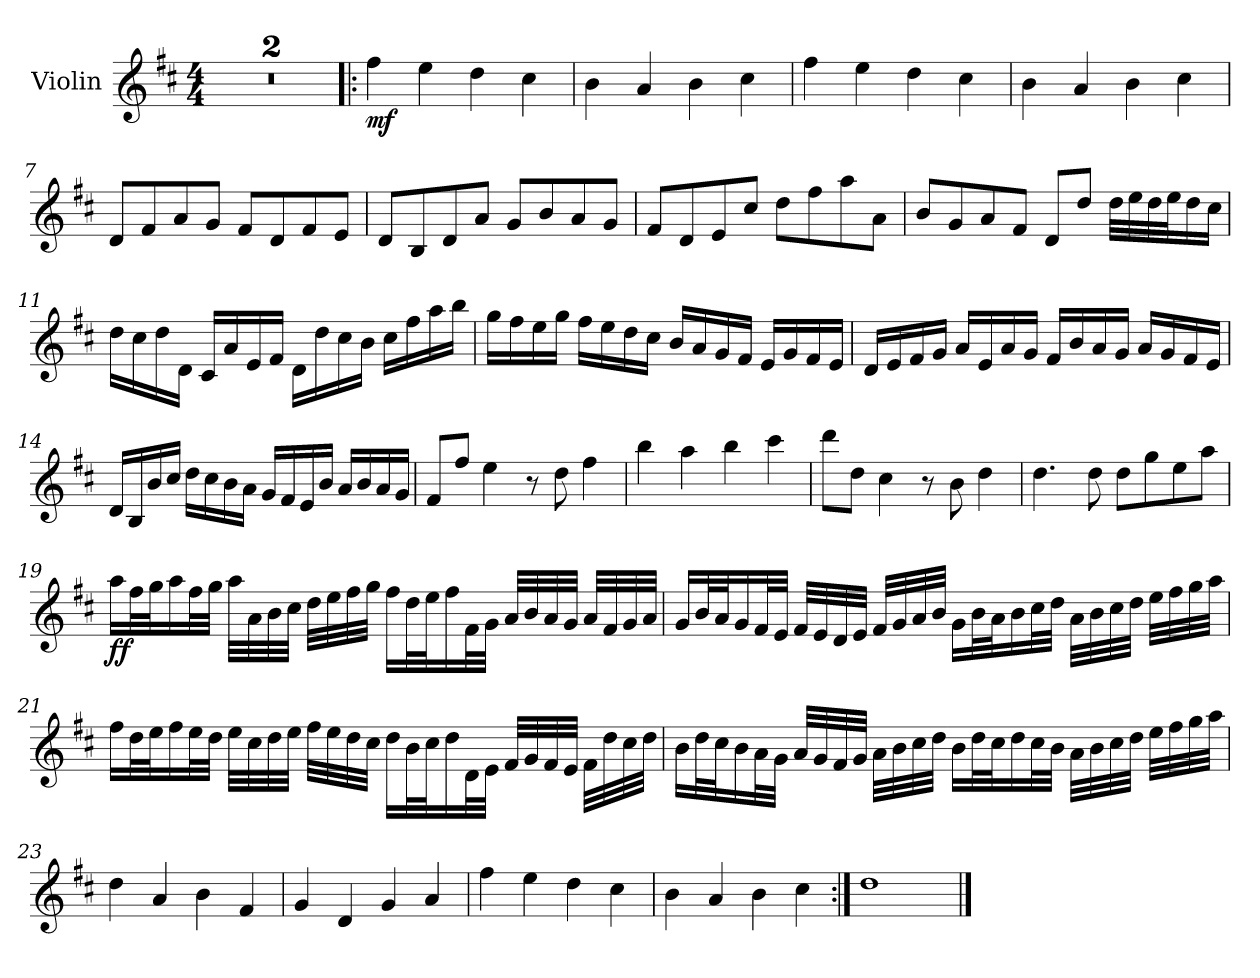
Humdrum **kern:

**kern	**dynam
*part1	*part1
*staff1	*staff1
*I"Violin	*
*I'Vln.	*
*clefG2	*
*k[f#c#]	*
*D:	*
*M4/4	*
=1	=1
1r	.
=2	=2
1r	.
=3!|:	=3!|:
!	!LO:DY:b
4ff#\	mf
4ee\	.
4dd\	.
4cc#\	.
=4	=4
4b\	.
4a/	.
4b\	.
4cc#\	.
=5	=5
4ff#\	.
4ee\	.
4dd\	.
4cc#\	.
=6	=6
4b\	.
4a/	.
4b\	.
4cc#\	.
!!LO:LB:g=z
=7	=7
8d/L	.
8f#/	.
8a/	.
8g/J	.
8f#/L	.
8d/	.
8f#/	.
8e/J	.
=8	=8
8d/L	.
8B/	.
8d/	.
8a/J	.
8g/L	.
8b/	.
8a/	.
8g/J	.
=9	=9
8f#/L	.
8d/	.
8e/	.
8cc#/J	.
8dd\L	.
8ff#\	.
8aa\	.
8a\J	.
=10	=10
8b/L	.
8g/	.
8a/	.
8f#/J	.
8d/L	.
8dd/J	.
32dd\LLL	.
32ee\	.
32dd\	.
32ee\J	.
16dd\	.
16cc#\JJ	.
!!LO:LB:g=z
=11	=11
16dd\LL	.
16cc#\	.
16dd\	.
16d\JJ	.
16c#/LL	.
16a/	.
16e/	.
16f#/JJ	.
16d\LL	.
16dd\	.
16cc#\	.
16b\JJ	.
16cc#\LL	.
16ff#\	.
16aa\	.
16bb\JJ	.
=12	=12
16gg\LL	.
16ff#\	.
16ee\	.
16gg\JJ	.
16ff#\LL	.
16ee\	.
16dd\	.
16cc#\JJ	.
16b/LL	.
16a/	.
16g/	.
16f#/JJ	.
16e/LL	.
16g/	.
16f#/	.
16e/JJ	.
=13	=13
16d/LL	.
16e/	.
16f#/	.
16g/JJ	.
16a/LL	.
16e/	.
16a/	.
16g/JJ	.
16f#/LL	.
16b/	.
16a/	.
16g/JJ	.
16a/LL	.
16g/	.
16f#/	.
16e/JJ	.
!!LO:LB:g=z
=14	=14
16d/LL	.
16B/	.
16b/	.
16cc#/JJ	.
16dd\LL	.
16cc#\	.
16b\	.
16a\JJ	.
16g/LL	.
16f#/	.
16e/	.
16b/JJ	.
16a/LL	.
16b/	.
16a/	.
16g/JJ	.
=15	=15
8f#/L	.
8ff#/J	.
4ee\	.
8r	.
8dd\	.
4ff#\	.
=16	=16
4bb\	.
4aa\	.
4bb\	.
4ccc#\	.
=17	=17
8ddd\L	.
8dd\J	.
4cc#\	.
8r	.
8b\	.
4dd\	.
!!LO:LB:g=z
=18	=18
4.dd\	.
8dd\	.
8dd\L	.
8gg\	.
8ee\	.
8aa\J	.
=19	=19
!	!LO:DY:b
16aa\LL	ff
32ff#\L	.
32gg\J	.
16aa\	.
32ff#\L	.
32gg\JJJ	.
32aa\LLL	.
32a\	.
32b\	.
32cc#\JJJ	.
32dd\LLL	.
32ee\	.
32ff#\	.
32gg\JJJ	.
16ff#\LL	.
32dd\L	.
32ee\J	.
16ff#\	.
32f#\L	.
32g\JJJ	.
32a/LLL	.
32b/	.
32a/	.
32g/JJJ	.
32a/LLL	.
32f#/	.
32g/	.
32a/JJJ	.
!!LO:LB:g=z
=20	=20
16g/LL	.
32b/L	.
32a/J	.
16g/	.
32f#/L	.
32e/JJJ	.
32f#/LLL	.
32e/	.
32d/	.
32e/JJJ	.
32f#/LLL	.
32g/	.
32a/	.
32b/JJJ	.
16g\LL	.
32b\L	.
32a\J	.
16b\	.
32cc#\L	.
32dd\JJJ	.
32a\LLL	.
32b\	.
32cc#\	.
32dd\JJJ	.
32ee\LLL	.
32ff#\	.
32gg\	.
32aa\JJJ	.
!!LO:LB:g=z
=21	=21
16ff#\LL	.
32dd\L	.
32ee\J	.
16ff#\	.
32ee\L	.
32dd\JJJ	.
32ee\LLL	.
32cc#\	.
32dd\	.
32ee\JJJ	.
32ff#\LLL	.
32ee\	.
32dd\	.
32cc#\JJJ	.
16dd\LL	.
32b\L	.
32cc#\J	.
16dd\	.
32d\L	.
32e\JJJ	.
32f#/LLL	.
32g/	.
32f#/	.
32e/JJJ	.
32f#\LLL	.
32dd\	.
32cc#\	.
32dd\JJJ	.
!!LO:LB:g=z
=22	=22
16b\LL	.
32dd\L	.
32cc#\J	.
16b\	.
32a\L	.
32g\JJJ	.
32a/LLL	.
32g/	.
32f#/	.
32g/JJJ	.
32a\LLL	.
32b\	.
32cc#\	.
32dd\JJJ	.
16b\LL	.
32dd\L	.
32cc#\J	.
16dd\	.
32cc#\L	.
32b\JJJ	.
32a\LLL	.
32b\	.
32cc#\	.
32dd\JJJ	.
32ee\LLL	.
32ff#\	.
32gg\	.
32aa\JJJ	.
=23	=23
4dd\	.
4a/	.
4b\	.
4f#/	.
=24	=24
4g/	.
4d/	.
4g/	.
4a/	.
!!LO:LB:g=z
=25	=25
4ff#\	.
4ee\	.
4dd\	.
4cc#\	.
=26	=26
4b\	.
4a/	.
4b\	.
4cc#\	.
=27:|!	=27:|!
1dd	.
==	==
*-	*-
